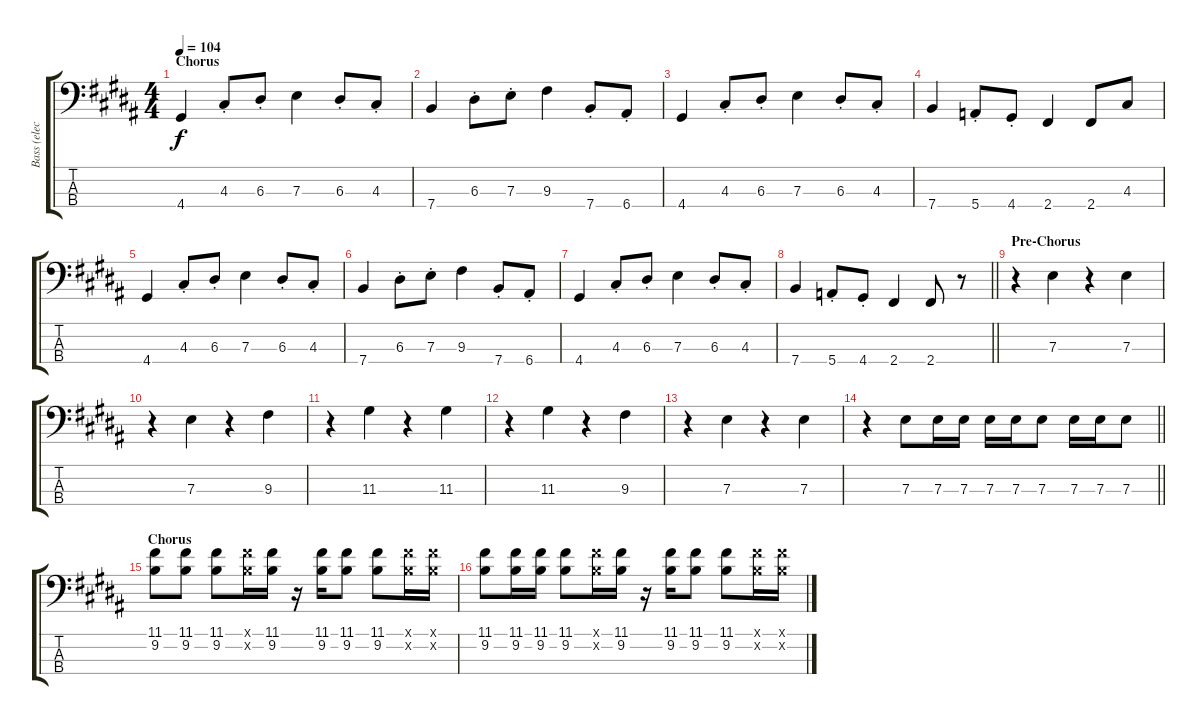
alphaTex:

\track ("Bass (elec.)" "Bass (elec") {instrument electricbassfinger}
\staff {score tabs}
\tuning (G2 D2 A1 E1) {hide}
\ts (4 4)
\section ("" "Chorus")
\tempo 104
\clef f4
\ks b
4.4.4{dy f} 4.3{st}.8 6.3{st}.8 7.3.4 6.3{st}.8 4.3{st}.8 |
7.4.4 6.3{st}.8 7.3{st}.8 9.3.4 7.4{st}.8 6.4{st}.8 |
4.4.4 4.3{st}.8 6.3{st}.8 7.3.4 6.3{st}.8 4.3{st}.8 |
7.4.4 5.4{st}.8 4.4{st}.8 2.4.4 2.4.8 4.3.8 |
4.4.4 4.3{st}.8 6.3{st}.8 7.3.4 6.3{st}.8 4.3{st}.8 |
7.4.4 6.3{st}.8 7.3{st}.8 9.3.4 7.4{st}.8 6.4{st}.8 |
4.4.4 4.3{st}.8 6.3{st}.8 7.3.4 6.3{st}.8 4.3{st}.8 |
\barLineRight lightlight
7.4.4 5.4{st}.8 4.4{st}.8 2.4.4 2.4.8 r.8 |
\section ("" "Pre-Chorus")
r.4 7.3.4 r.4 7.3.4 |
r.4 7.3.4 r.4 9.3.4 |
r.4 11.3.4 r.4 11.3.4 |
r.4 11.3.4 r.4 9.3.4 |
r.4 7.3.4 r.4 7.3.4 |
\barLineRight lightlight
r.4 7.3.8 7.3.16 7.3.16 7.3.16 7.3.16 7.3.8 7.3.16 7.3.16 7.3.8 |
\section ("" "Chorus")
(11.1 9.2).8 (11.1 9.2).8 (11.1 9.2).8 (11.1{x} 9.2{x}).16 (11.1 9.2).16 r.16 (11.1 9.2).16 (11.1 9.2).8 (11.1 9.2).8 (11.1{x} 9.2{x}).16 (11.1{x} 9.2{x}).16 |
(11.1 9.2).8 (11.1 9.2).16 (11.1 9.2).16 (11.1 9.2).8 (11.1{x} 9.2{x}).16 (11.1 9.2).16 r.16 (11.1 9.2).16 (11.1 9.2).8 (11.1 9.2).8 (11.1{x} 9.2{x}).16 (11.1{x} 9.2{x}).16
